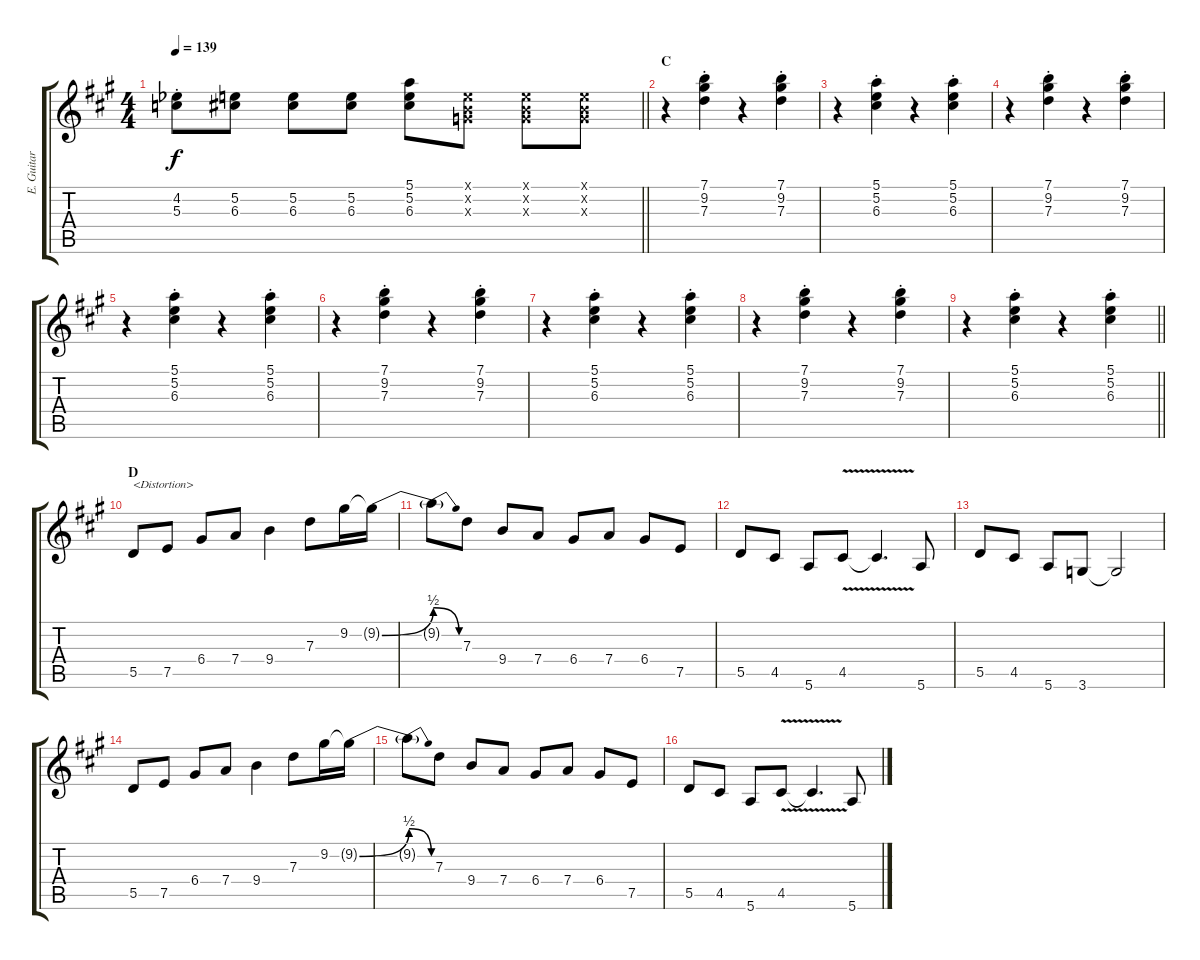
\track ("E. Guitar I" "E. Guitar ") {instrument electricguitarclean}
\staff {score tabs}
\tuning (E4 B3 G3 D3 A2 E2) {hide}
\ts (4 4)
\tempo 139
\clef g2
\barLineRight lightlight
\ks a
(4.2{st acc b} 5.3{st}).8{dy f} (5.2 6.3).8 (5.2 6.3).8 (5.2 6.3).8 (5.1 5.2 6.3).8 (0.1{x} 0.2{x} 0.3{x}).8 (0.1{x} 0.2{x} 0.3{x}).8 (0.1{x} 0.2{x} 0.3{x}).8 |
\section ("" "C")
r.4 (7.1{st} 9.2{st} 7.3{st}).4 r.4 (7.1{st} 9.2{st} 7.3{st}).4 |
r.4 (5.1{st} 5.2{st} 6.3{st}).4 r.4 (5.1{st} 5.2{st} 6.3{st}).4 |
r.4 (7.1{st} 9.2{st} 7.3{st}).4 r.4 (7.1{st} 9.2{st} 7.3{st}).4 |
r.4 (5.1{st} 5.2{st} 6.3{st}).4 r.4 (5.1{st} 5.2{st} 6.3{st}).4 |
r.4 (7.1{st} 9.2{st} 7.3{st}).4 r.4 (7.1{st} 9.2{st} 7.3{st}).4 |
r.4 (5.1{st} 5.2{st} 6.3{st}).4 r.4 (5.1{st} 5.2{st} 6.3{st}).4 |
r.4 (7.1{st} 9.2{st} 7.3{st}).4 r.4 (7.1{st} 9.2{st} 7.3{st}).4 |
\barLineRight lightlight
r.4 (5.1{st} 5.2{st} 6.3{st}).4 r.4 (5.1{st} 5.2{st} 6.3{st}).4 |
\section ("" "D")
5.5.8{txt "<Distortion>" instrument overdrivenguitar} 7.5.8 6.4.8 7.4.8 9.4.4 7.3.8 9.2.16 9.2{be (bend 0 0 60 2) t}.16 |
9.2{be (release 0 2 60 0) t}.8 7.3.8 9.4.8 7.4.8 6.4.8 7.4.8 6.4.8 7.5.8 |
5.5.8 4.5.8 5.6.8 4.5{v}.8 4.5{t}.4{d} 5.6.8 |
5.5.8 4.5.8 5.6.8 3.6.8 3.6{t}.2 |
5.5.8 7.5.8 6.4.8 7.4.8 9.4.4 7.3.8 9.2.16 9.2{be (bend 0 0 60 2) t}.16 |
9.2{be (release 0 2 60 0) t}.8 7.3.8 9.4.8 7.4.8 6.4.8 7.4.8 6.4.8 7.5.8 |
5.5.8 4.5.8 5.6.8 4.5{v}.8 4.5{t}.4{d} 5.6.8
